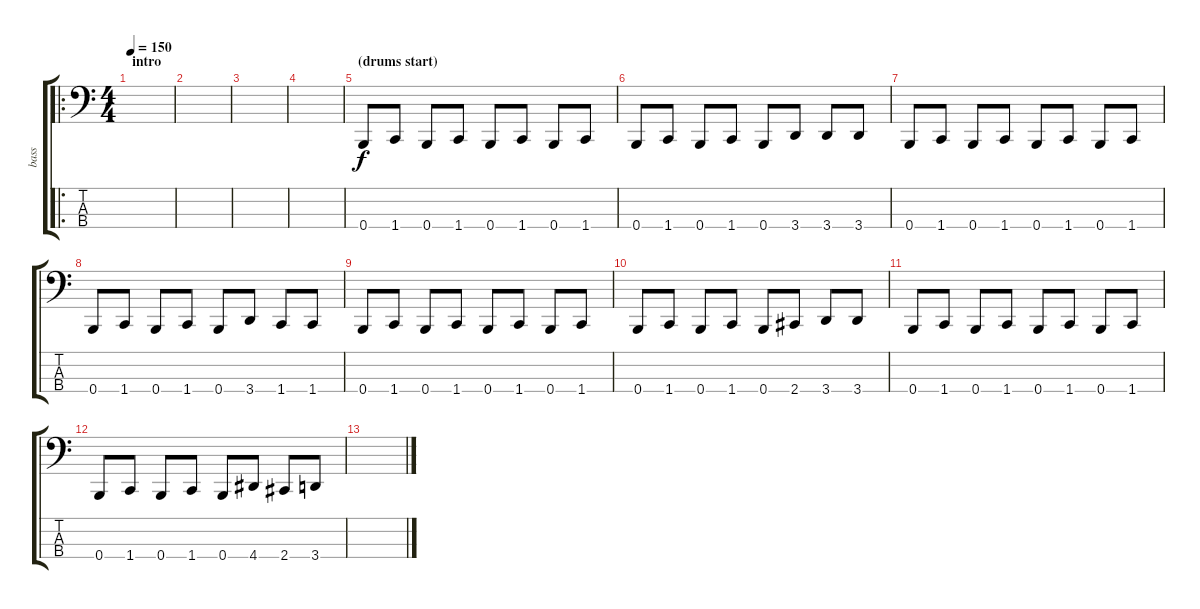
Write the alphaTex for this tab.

\track ("bass" "bass") {instrument electricbasspick}
\staff {score tabs}
\tuning (D2 A1 E1 B0) {hide}
\ro
\ts (4 4)
\section ("" "intro")
\tempo 150
\clef f4
\ks c
|
|
|
|
\section ("" "(drums start)")
0.4.8 1.4.8 0.4.8 1.4.8 0.4.8 1.4.8 0.4.8 1.4.8 |
0.4.8 1.4.8 0.4.8 1.4.8 0.4.8 3.4.8 3.4.8 3.4.8 |
0.4.8 1.4.8 0.4.8 1.4.8 0.4.8 1.4.8 0.4.8 1.4.8 |
0.4.8 1.4.8 0.4.8 1.4.8 0.4.8 3.4.8 1.4.8 1.4.8 |
0.4.8 1.4.8 0.4.8 1.4.8 0.4.8 1.4.8 0.4.8 1.4.8 |
0.4.8 1.4.8 0.4.8 1.4.8 0.4.8 2.4.8 3.4.8 3.4.8 |
0.4.8 1.4.8 0.4.8 1.4.8 0.4.8 1.4.8 0.4.8 1.4.8 |
0.4.8 1.4.8 0.4.8 1.4.8 0.4.8 4.4.8 2.4.8 3.4.8 |
\section ("" "")
